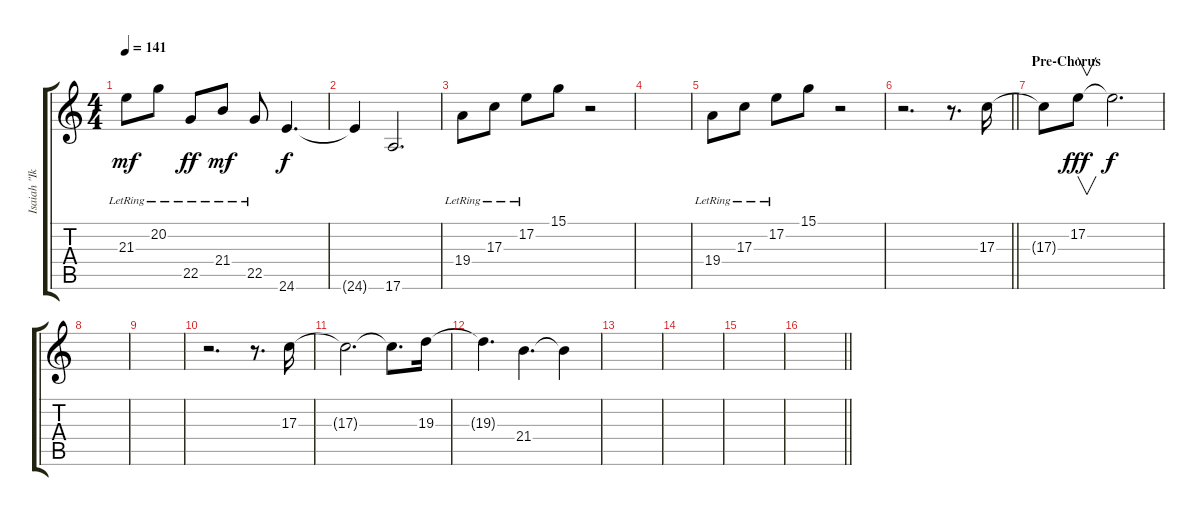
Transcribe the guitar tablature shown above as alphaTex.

\track ("Isaiah \"Ikey\" Owens - Keyboards" "Isaiah \"Ik") {instrument electricgrandpiano}
\staff {score tabs}
\tuning (E4 B3 G3 D3 A2 E2) {hide}
\ts (4 4)
\tempo 141
\clef g2
\ks c
21.3{lr}.8{dy mf} 20.2{lr}.8 22.5{lr}.8{dy ff} 21.4{lr}.8{dy mf} 22.5{lr}.8 24.6.4{d dy f} |
24.6{t}.4 17.6.2{d} |
19.4{lr}.8 17.3{lr}.8 17.2{lr}.8 15.1.8 r.2 |
|
19.4{lr}.8 17.3{lr}.8 17.2{lr}.8 15.1.8 r.2 |
\barLineRight lightlight
r.2{d} r.8{d} 17.3.16{volume 13} |
\section ("" "Pre-Chorus")
17.3{t}.8 17.2.8{v dy fff instrument electricguitarjazz} 17.2{t}.2{d dy f} |
|
|
r.2{d volume 11 instrument electricgrandpiano} r.8{d} 17.3.16 |
17.3{t}.2{d} 17.3{t}.8{d} 19.3.16 |
19.3{t}.4{d} 21.4.4{d} 21.4{t}.4 |
|
|
|
\barLineRight lightlight
